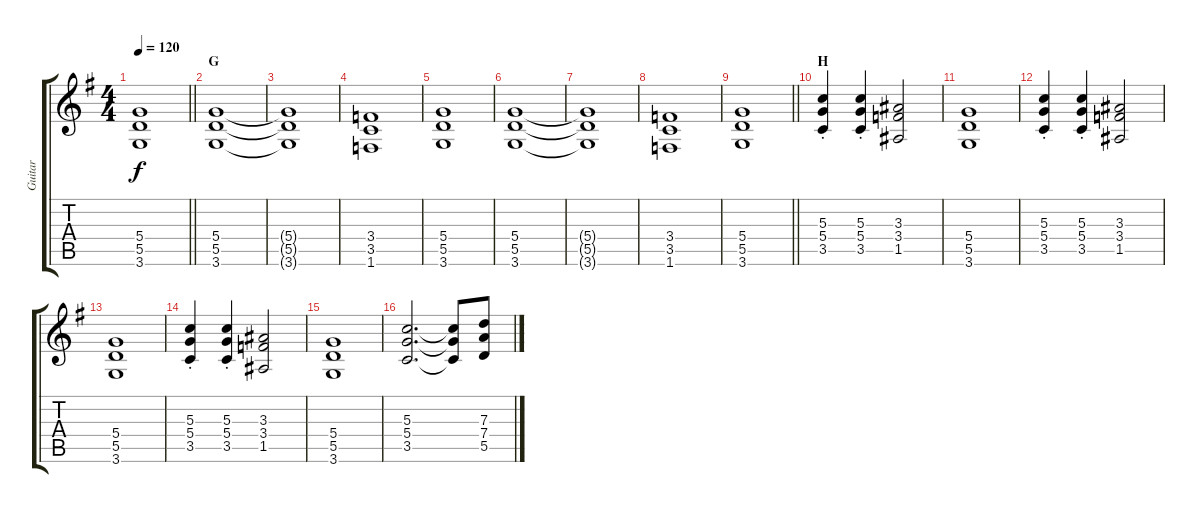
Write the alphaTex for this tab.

\track ("Guitar" "Guitar") {instrument distortionguitar}
\staff {score tabs}
\tuning (E4 B3 G3 D3 A2 E2) {hide}
\ts (4 4)
\tempo 120
\clef g2
\barLineRight lightlight
\ks g
(5.4 5.5 3.6).1{dy f} |
\section ("" "G")
(5.4 5.5 3.6).1 |
(5.4{t} 5.5{t} 3.6{t}).1 |
(3.4 3.5 1.6).1 |
(5.4 5.5 3.6).1 |
(5.4 5.5 3.6).1 |
(5.4{t} 5.5{t} 3.6{t}).1 |
(3.4 3.5 1.6).1 |
\barLineRight lightlight
(5.4 5.5 3.6).1 |
\section ("" "H")
(5.3{st} 5.4{st} 3.5{st}).4 (5.3{st} 5.4{st} 3.5{st}).4 (3.3 3.4 1.5).2 |
(5.4 5.5 3.6).1 |
(5.3{st} 5.4{st} 3.5{st}).4 (5.3{st} 5.4{st} 3.5{st}).4 (3.3 3.4 1.5).2 |
(5.4 5.5 3.6).1 |
(5.3{st} 5.4{st} 3.5{st}).4 (5.3{st} 5.4{st} 3.5{st}).4 (3.3 3.4 1.5).2 |
(5.4 5.5 3.6).1 |
(5.3 5.4 3.5).2{d} (5.3{t} 5.4{t} 3.5{t}).8 (7.3 7.4 5.5).8
